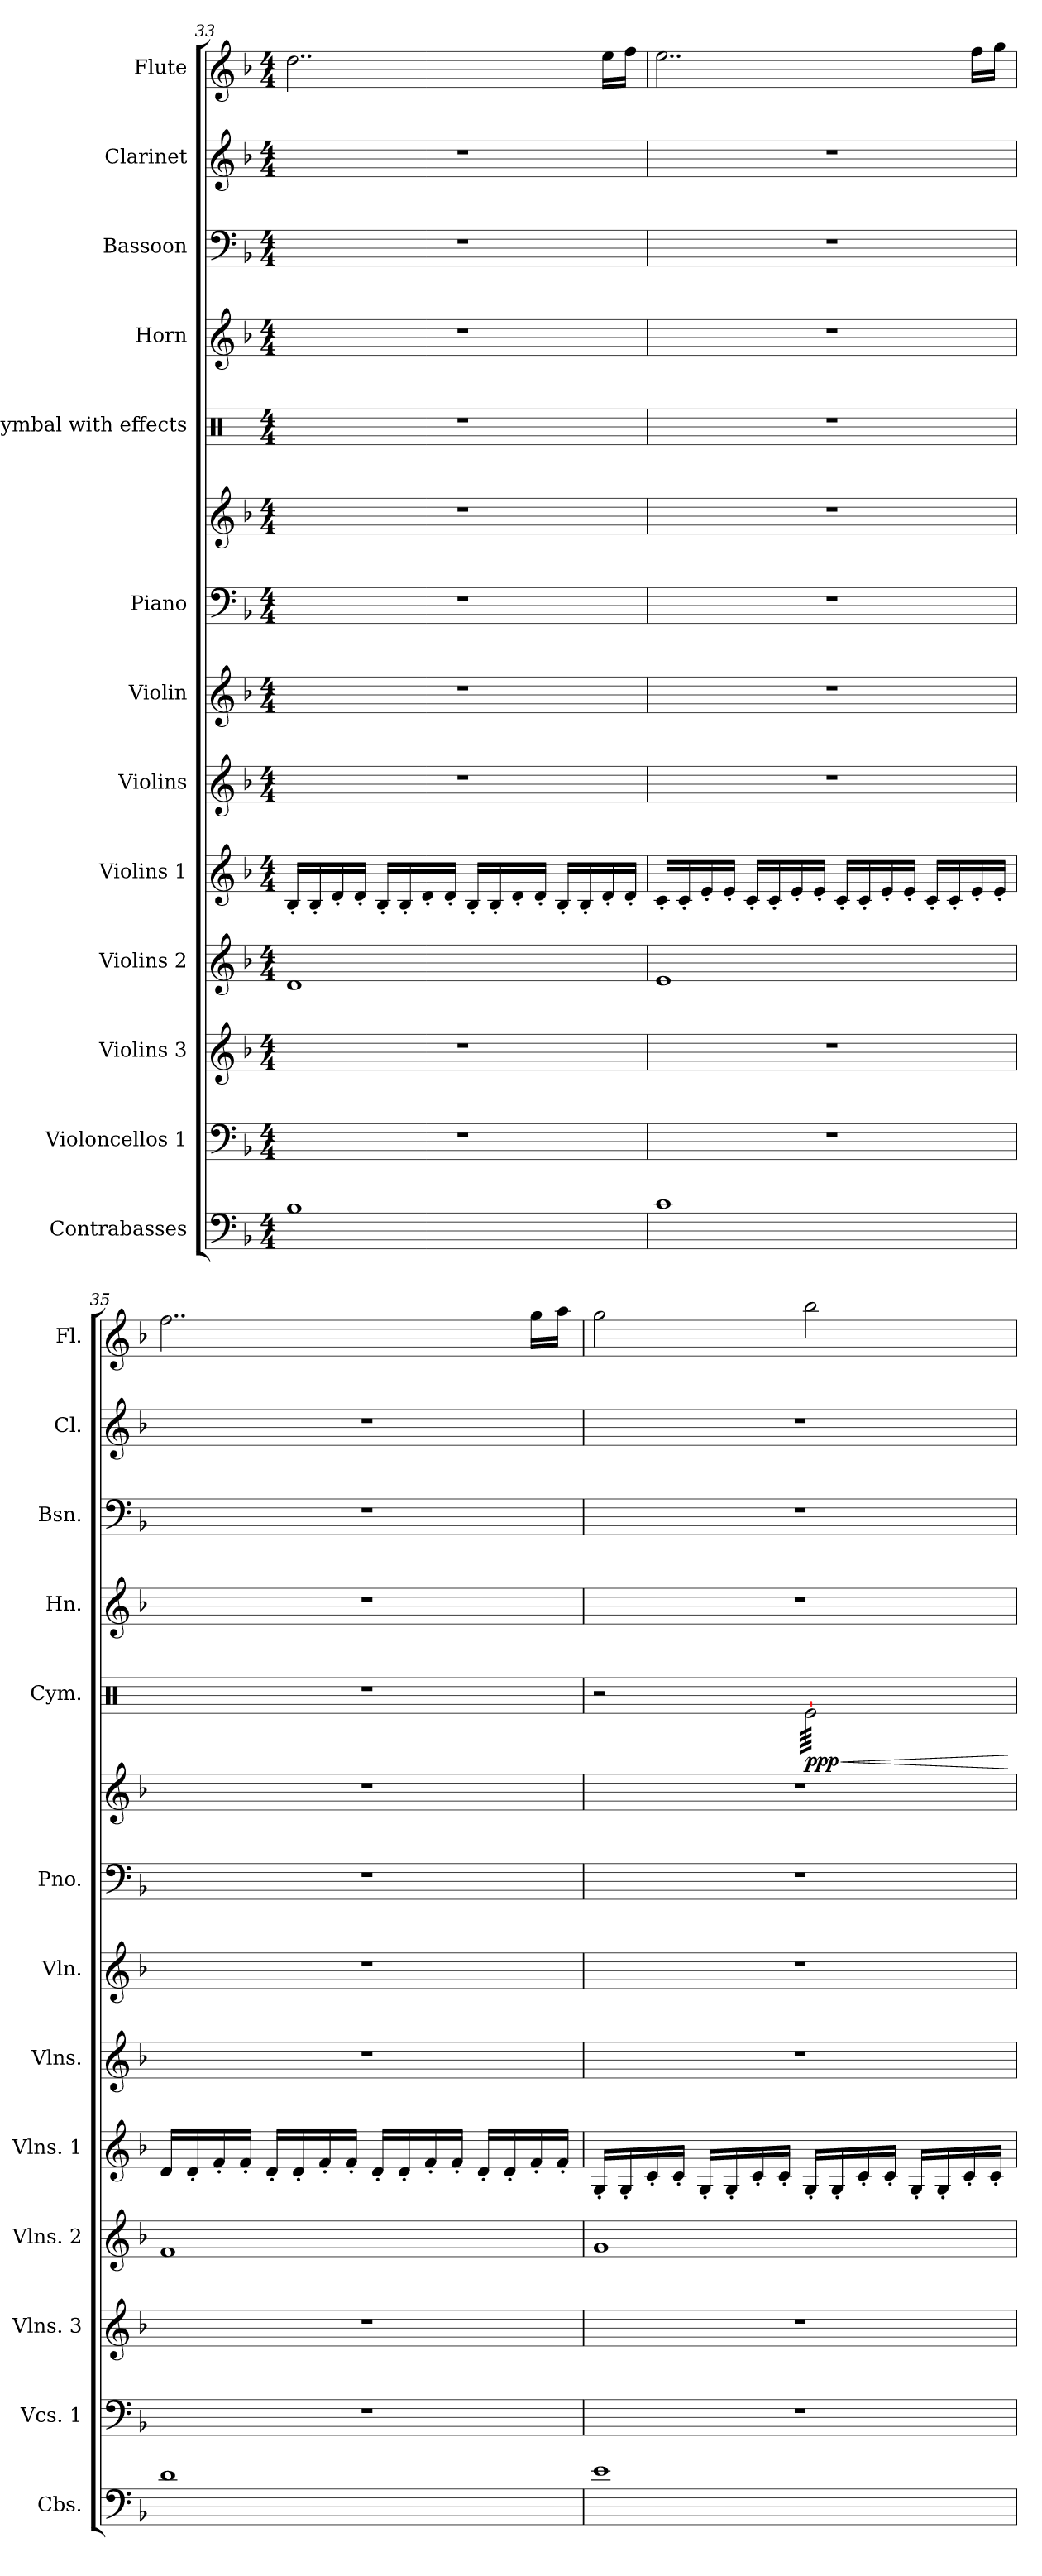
**kern	**kern	**kern	**kern	**kern	**kern	**kern	**kern	**kern	**kern	**dynam	**kern	**kern	**kern	**kern
*part13	*part12	*part11	*part10	*part9	*part8	*part7	*part6	*part6	*part5	*part5	*part4	*part3	*part2	*part1
*staff14	*staff13	*staff12	*staff11	*staff10	*staff9	*staff8	*staff7	*staff6	*staff5	*staff5	*staff4	*staff3	*staff2	*staff1
*I"Contrabasses	*I"Violoncellos 1	*I"Violins 3	*I"Violins 2	*I"Violins 1	*I"Violins	*I"Violin	*I"Piano	*	*I"Cymbal with effects	*	*I"Horn	*I"Bassoon	*I"Clarinet	*I"Flute
*I'Cbs.	*I'Vcs. 1	*I'Vlns. 3	*I'Vlns. 2	*I'Vlns. 1	*I'Vlns.	*I'Vln.	*I'Pno.	*	*I'Cym.	*	*I'Hn.	*I'Bsn.	*I'Cl.	*I'Fl.
!!LO:PB:g=z
*clefF4	*clefF4	*clefG2	*clefG2	*clefG2	*clefG2	*clefG2	*clefF4	*clefG2	*clefX	*	*clefG2	*clefF4	*clefG2	*clefG2
*ITrd7c12	*	*	*	*	*	*	*	*	*	*	*ITrd4c7	*	*ITrd1c2	*
*k[b-]	*k[b-]	*k[b-]	*k[b-]	*k[b-]	*k[b-]	*k[b-]	*k[b-]	*k[b-]	*k[]	*	*k[b-e-]	*k[b-]	*k[b-e-a-]	*k[b-]
*M4/4	*M4/4	*M4/4	*M4/4	*M4/4	*M4/4	*M4/4	*M4/4	*M4/4	*M4/4	*	*M4/4	*M4/4	*M4/4	*M4/4
=33	=33	=33	=33	=33	=33	=33	=33	=33	=33	=33	=33	=33	=33	=33
1BB-	1r	1r	1d	16B-'/LL	1r	1r	1r	1r	1r	.	1r	1r	1r	2..dd\
.	.	.	.	16B-'/	.	.	.	.	.	.	.	.	.	.
.	.	.	.	16d'/	.	.	.	.	.	.	.	.	.	.
.	.	.	.	16d'/JJ	.	.	.	.	.	.	.	.	.	.
.	.	.	.	16B-'/LL	.	.	.	.	.	.	.	.	.	.
.	.	.	.	16B-'/	.	.	.	.	.	.	.	.	.	.
.	.	.	.	16d'/	.	.	.	.	.	.	.	.	.	.
.	.	.	.	16d'/JJ	.	.	.	.	.	.	.	.	.	.
.	.	.	.	16B-'/LL	.	.	.	.	.	.	.	.	.	.
.	.	.	.	16B-'/	.	.	.	.	.	.	.	.	.	.
.	.	.	.	16d'/	.	.	.	.	.	.	.	.	.	.
.	.	.	.	16d'/JJ	.	.	.	.	.	.	.	.	.	.
.	.	.	.	16B-'/LL	.	.	.	.	.	.	.	.	.	.
.	.	.	.	16B-'/	.	.	.	.	.	.	.	.	.	.
.	.	.	.	16d'/	.	.	.	.	.	.	.	.	.	16ee\LL
.	.	.	.	16d'/JJ	.	.	.	.	.	.	.	.	.	16ff\JJ
=34	=34	=34	=34	=34	=34	=34	=34	=34	=34	=34	=34	=34	=34	=34
1C	1r	1r	1e	16c'/LL	1r	1r	1r	1r	1r	.	1r	1r	1r	2..ee\
.	.	.	.	16c'/	.	.	.	.	.	.	.	.	.	.
.	.	.	.	16e'/	.	.	.	.	.	.	.	.	.	.
.	.	.	.	16e'/JJ	.	.	.	.	.	.	.	.	.	.
.	.	.	.	16c'/LL	.	.	.	.	.	.	.	.	.	.
.	.	.	.	16c'/	.	.	.	.	.	.	.	.	.	.
.	.	.	.	16e'/	.	.	.	.	.	.	.	.	.	.
.	.	.	.	16e'/JJ	.	.	.	.	.	.	.	.	.	.
.	.	.	.	16c'/LL	.	.	.	.	.	.	.	.	.	.
.	.	.	.	16c'/	.	.	.	.	.	.	.	.	.	.
.	.	.	.	16e'/	.	.	.	.	.	.	.	.	.	.
.	.	.	.	16e'/JJ	.	.	.	.	.	.	.	.	.	.
.	.	.	.	16c'/LL	.	.	.	.	.	.	.	.	.	.
.	.	.	.	16c'/	.	.	.	.	.	.	.	.	.	.
.	.	.	.	16e'/	.	.	.	.	.	.	.	.	.	16ff\LL
.	.	.	.	16e'/JJ	.	.	.	.	.	.	.	.	.	16gg\JJ
=35	=35	=35	=35	=35	=35	=35	=35	=35	=35	=35	=35	=35	=35	=35
1D	1r	1r	1f	16d/LL	1r	1r	1r	1r	1r	.	1r	1r	1r	2..ff\
.	.	.	.	16d'/	.	.	.	.	.	.	.	.	.	.
.	.	.	.	16f'/	.	.	.	.	.	.	.	.	.	.
.	.	.	.	16f'/JJ	.	.	.	.	.	.	.	.	.	.
.	.	.	.	16d'/LL	.	.	.	.	.	.	.	.	.	.
.	.	.	.	16d'/	.	.	.	.	.	.	.	.	.	.
.	.	.	.	16f'/	.	.	.	.	.	.	.	.	.	.
.	.	.	.	16f'/JJ	.	.	.	.	.	.	.	.	.	.
.	.	.	.	16d'/LL	.	.	.	.	.	.	.	.	.	.
.	.	.	.	16d'/	.	.	.	.	.	.	.	.	.	.
.	.	.	.	16f'/	.	.	.	.	.	.	.	.	.	.
.	.	.	.	16f'/JJ	.	.	.	.	.	.	.	.	.	.
.	.	.	.	16d'/LL	.	.	.	.	.	.	.	.	.	.
.	.	.	.	16d'/	.	.	.	.	.	.	.	.	.	.
.	.	.	.	16f'/	.	.	.	.	.	.	.	.	.	16gg\LL
.	.	.	.	16f'/JJ	.	.	.	.	.	.	.	.	.	16aa\JJ
=36	=36	=36	=36	=36	=36	=36	=36	=36	=36	=36	=36	=36	=36	=36
1E	1r	1r	1g	16G'/LL	1r	1r	1r	1r	2r	.	1r	1r	1r	2gg\
.	.	.	.	16G'/	.	.	.	.	.	.	.	.	.	.
.	.	.	.	16c'/	.	.	.	.	.	.	.	.	.	.
.	.	.	.	16c'/JJ	.	.	.	.	.	.	.	.	.	.
.	.	.	.	16G'/LL	.	.	.	.	.	.	.	.	.	.
.	.	.	.	16G'/	.	.	.	.	.	.	.	.	.	.
.	.	.	.	16c'/	.	.	.	.	.	.	.	.	.	.
.	.	.	.	16c'/JJ	.	.	.	.	.	.	.	.	.	.
!	!	!	!	!	!	!	!	!	!	!LO:HP:b	!	!	!	!
!	!	!	!	!	!	!	!	!	!	!LO:DY:n=1:b	!	!	!	!
*	*	*	*	*	*	*	*	*	*tremolo	*	*	*	*	*
.	.	.	.	16G'/LL	.	.	.	.	[64Re\LLLL	< ppp	.	.	.	2bb-\
.	.	.	.	.	.	.	.	.	64Re\	.	.	.	.	.
.	.	.	.	.	.	.	.	.	64Re\	.	.	.	.	.
.	.	.	.	.	.	.	.	.	64Re\	.	.	.	.	.
.	.	.	.	16G'/	.	.	.	.	64Re\	.	.	.	.	.
.	.	.	.	.	.	.	.	.	64Re\	.	.	.	.	.
.	.	.	.	.	.	.	.	.	64Re\	.	.	.	.	.
.	.	.	.	.	.	.	.	.	64Re\	.	.	.	.	.
.	.	.	.	16c'/	.	.	.	.	64Re\	.	.	.	.	.
.	.	.	.	.	.	.	.	.	64Re\	.	.	.	.	.
.	.	.	.	.	.	.	.	.	64Re\	.	.	.	.	.
.	.	.	.	.	.	.	.	.	64Re\	.	.	.	.	.
.	.	.	.	16c'/JJ	.	.	.	.	64Re\	.	.	.	.	.
.	.	.	.	.	.	.	.	.	64Re\	.	.	.	.	.
.	.	.	.	.	.	.	.	.	64Re\	.	.	.	.	.
.	.	.	.	.	.	.	.	.	64Re\	.	.	.	.	.
.	.	.	.	16G'/LL	.	.	.	.	64Re\	.	.	.	.	.
.	.	.	.	.	.	.	.	.	64Re\	.	.	.	.	.
.	.	.	.	.	.	.	.	.	64Re\	.	.	.	.	.
.	.	.	.	.	.	.	.	.	64Re\	.	.	.	.	.
.	.	.	.	16G'/	.	.	.	.	64Re\	.	.	.	.	.
.	.	.	.	.	.	.	.	.	64Re\	.	.	.	.	.
.	.	.	.	.	.	.	.	.	64Re\	.	.	.	.	.
.	.	.	.	.	.	.	.	.	64Re\	.	.	.	.	.
.	.	.	.	16c'/	.	.	.	.	64Re\	.	.	.	.	.
.	.	.	.	.	.	.	.	.	64Re\	.	.	.	.	.
.	.	.	.	.	.	.	.	.	64Re\	.	.	.	.	.
.	.	.	.	.	.	.	.	.	64Re\	.	.	.	.	.
.	.	.	.	16c'/JJ	.	.	.	.	64Re\	.	.	.	.	.
.	.	.	.	.	.	.	.	.	64Re\	.	.	.	.	.
.	.	.	.	.	.	.	.	.	64Re\	.	.	.	.	.
.	.	.	.	.	.	.	.	.	64Re\JJJJ	.	.	.	.	.
*	*	*	*	*	*	*	*	*	*Xtremolo	*	*	*	*	*
.	.	.	.	.	.	.	.	.	.	[	.	.	.	.
=	=	=	=	=	=	=	=	=	=	=	=	=	=	=
*-	*-	*-	*-	*-	*-	*-	*-	*-	*-	*-	*-	*-	*-	*-
